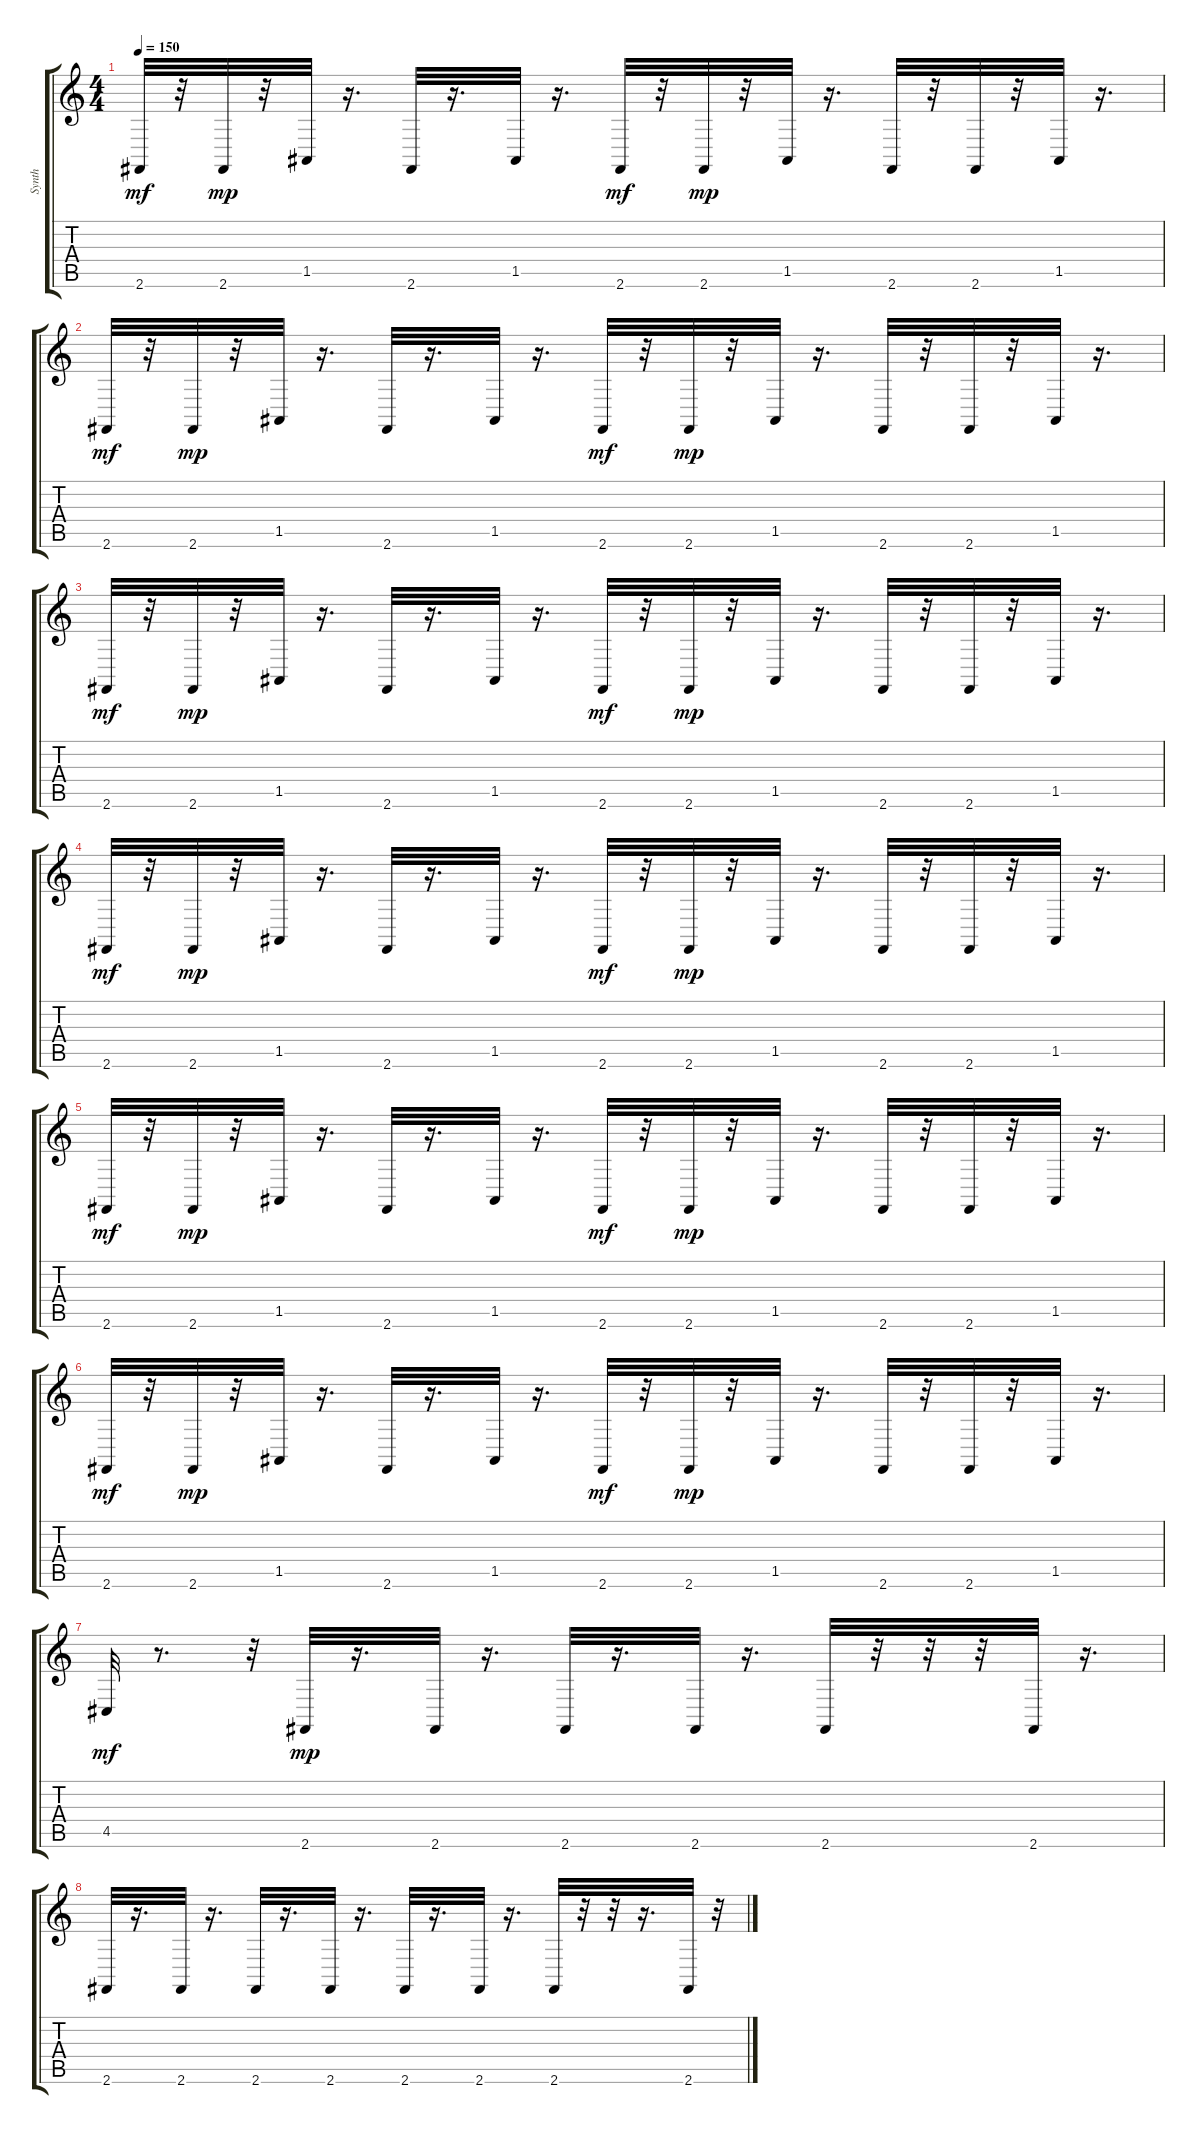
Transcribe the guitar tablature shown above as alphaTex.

\track ("Synth" "Synth") {instrument drawbarorgan}
\staff {score tabs}
\tuning (E4 B3 G3 D3 A2 E2) {hide}
\ts (4 4)
\tempo 150
\clef g2
\ks c
2.6.32{dy mf} r.32 2.6.32{dy mp} r.32 1.5.32 r.16{d} 2.6.32 r.16{d} 1.5.32 r.16{d} 2.6.32{dy mf} r.32 2.6.32{dy mp} r.32 1.5.32 r.16{d} 2.6.32 r.32 2.6.32 r.32 1.5.32 r.16{d} |
2.6.32{dy mf} r.32 2.6.32{dy mp} r.32 1.5.32 r.16{d} 2.6.32 r.16{d} 1.5.32 r.16{d} 2.6.32{dy mf} r.32 2.6.32{dy mp} r.32 1.5.32 r.16{d} 2.6.32 r.32 2.6.32 r.32 1.5.32 r.16{d} |
2.6.32{dy mf} r.32 2.6.32{dy mp} r.32 1.5.32 r.16{d} 2.6.32 r.16{d} 1.5.32 r.16{d} 2.6.32{dy mf} r.32 2.6.32{dy mp} r.32 1.5.32 r.16{d} 2.6.32 r.32 2.6.32 r.32 1.5.32 r.16{d} |
2.6.32{dy mf} r.32 2.6.32{dy mp} r.32 1.5.32 r.16{d} 2.6.32 r.16{d} 1.5.32 r.16{d} 2.6.32{dy mf} r.32 2.6.32{dy mp} r.32 1.5.32 r.16{d} 2.6.32 r.32 2.6.32 r.32 1.5.32 r.16{d} |
2.6.32{dy mf} r.32 2.6.32{dy mp} r.32 1.5.32 r.16{d} 2.6.32 r.16{d} 1.5.32 r.16{d} 2.6.32{dy mf} r.32 2.6.32{dy mp} r.32 1.5.32 r.16{d} 2.6.32 r.32 2.6.32 r.32 1.5.32 r.16{d} |
2.6.32{dy mf} r.32 2.6.32{dy mp} r.32 1.5.32 r.16{d} 2.6.32 r.16{d} 1.5.32 r.16{d} 2.6.32{dy mf} r.32 2.6.32{dy mp} r.32 1.5.32 r.16{d} 2.6.32 r.32 2.6.32 r.32 1.5.32 r.16{d} |
4.5.32{dy mf} r.8{d} r.32 2.6.32{dy mp} r.16{d} 2.6.32 r.16{d} 2.6.32 r.16{d} 2.6.32 r.16{d} 2.6.32 r.32 r.32 r.32 2.6.32 r.16{d} |
2.6.32 r.16{d} 2.6.32 r.16{d} 2.6.32 r.16{d} 2.6.32 r.16{d} 2.6.32 r.16{d} 2.6.32 r.16{d} 2.6.32 r.32 r.32 r.16{d} 2.6.32 r.32
